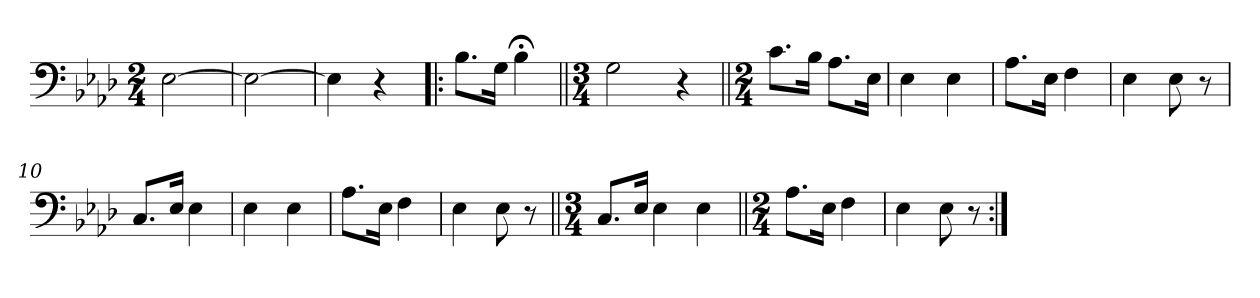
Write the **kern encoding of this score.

**kern
*part1
*staff1
*clefF4
*k[b-e-a-d-]
*M2/4
=1
[2E-\
=2
2E-\_
=3
4E-\]
4r
=4!|:
8.B-\L
16G\Jk
4B-;<\
=5||
*M3/4
2G\
4r
=6||
*M2/4
8.c\L
16B-\Jk
8.A-\L
16E-\Jk
=7
4E-\
4E-\
=8
8.A-\L
16E-\Jk
4F\
=9
4E-\
8E-\
8r
=10
8.C/L
16E-/Jk
4E-\
=11
4E-\
4E-\
=12
8.A-\L
16E-\Jk
4F\
=13
4E-\
8E-\
8r
=14||
*M3/4
8.C/L
16E-/Jk
4E-\
4E-\
=15||
*M2/4
8.A-\L
16E-\Jk
4F\
=16
4E-\
8E-\
8r
=:|!
*-
